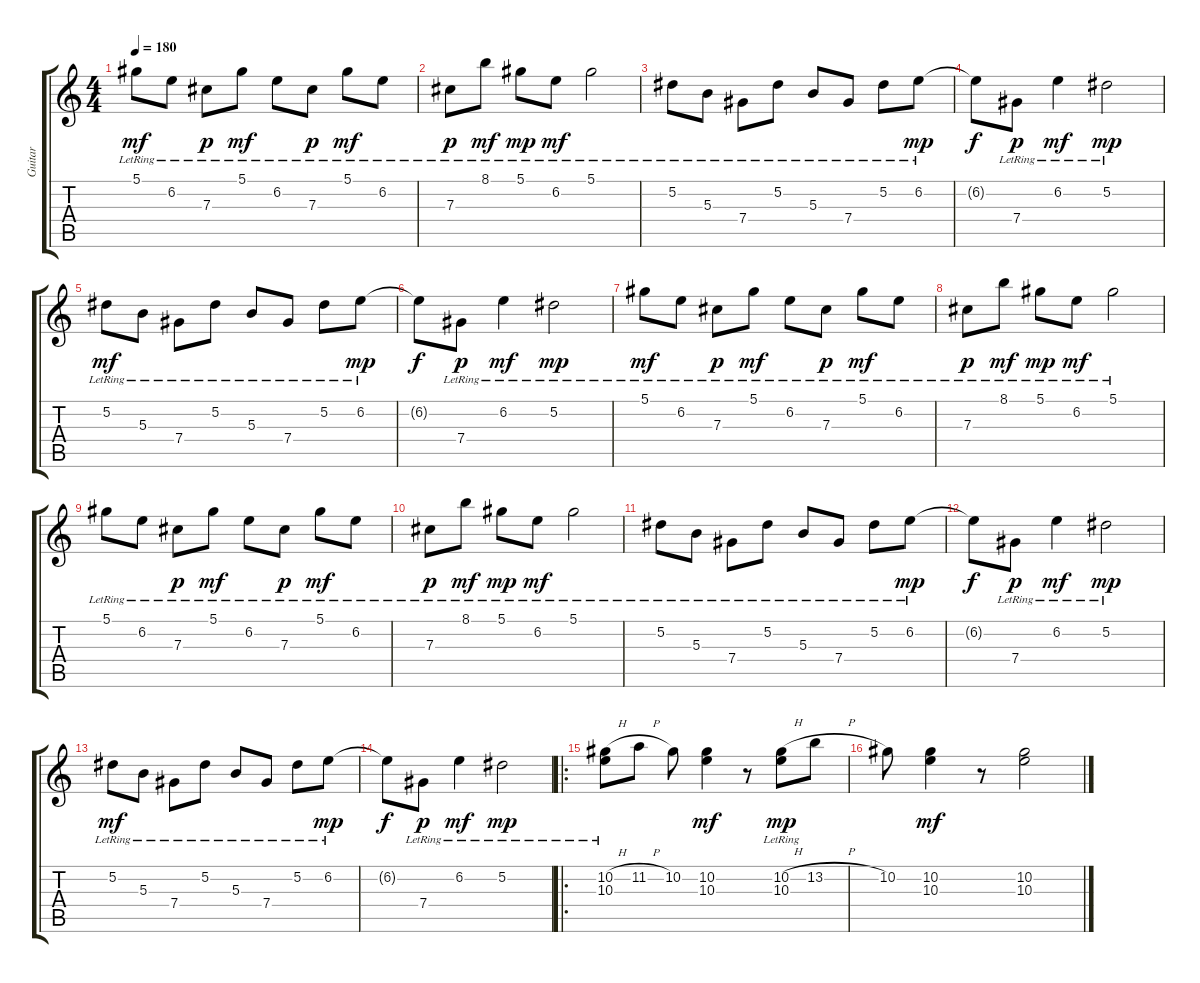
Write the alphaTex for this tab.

\track ("Guitar" "Guitar") {instrument distortionguitar}
\staff {score tabs}
\tuning (Eb4 Bb3 Gb3 Db3 Ab2 Eb2) {hide}
\ts (4 4)
\tempo 180
\clef g2
\ks c
5.1{lr}.8{dy mf} 6.2{lr}.8 7.3{lr}.8{dy p} 5.1{lr}.8{dy mf} 6.2{lr}.8 7.3{lr}.8{dy p} 5.1{lr}.8{dy mf} 6.2{lr}.8 |
7.3{lr}.8{dy p} 8.1{lr}.8{dy mf} 5.1{lr}.8{dy mp} 6.2{lr}.8{dy mf} 5.1{lr}.2 |
5.2{lr}.8 5.3{lr}.8 7.4{lr}.8 5.2{lr}.8 5.3{lr}.8 7.4{lr}.8 5.2{lr}.8 6.2{lr}.8{dy mp} |
6.2{t}.8{dy f} 7.4{lr}.8{dy p} 6.2{lr}.4{dy mf} 5.2{lr}.2{dy mp} |
5.2{lr}.8{dy mf} 5.3{lr}.8 7.4{lr}.8 5.2{lr}.8 5.3{lr}.8 7.4{lr}.8 5.2{lr}.8 6.2{lr}.8{dy mp} |
6.2{t}.8{dy f} 7.4{lr}.8{dy p} 6.2{lr}.4{dy mf} 5.2{lr}.2{dy mp} |
5.1{lr}.8{dy mf instrument acousticguitarnylon} 6.2{lr}.8 7.3{lr}.8{dy p} 5.1{lr}.8{dy mf} 6.2{lr}.8 7.3{lr}.8{dy p} 5.1{lr}.8{dy mf} 6.2{lr}.8 |
7.3{lr}.8{dy p} 8.1{lr}.8{dy mf} 5.1{lr}.8{dy mp} 6.2{lr}.8{dy mf} 5.1{lr}.2 |
5.1{lr}.8 6.2{lr}.8 7.3{lr}.8{dy p} 5.1{lr}.8{dy mf} 6.2{lr}.8 7.3{lr}.8{dy p} 5.1{lr}.8{dy mf} 6.2{lr}.8 |
7.3{lr}.8{dy p} 8.1{lr}.8{dy mf} 5.1{lr}.8{dy mp} 6.2{lr}.8{dy mf} 5.1{lr}.2 |
5.2{lr}.8 5.3{lr}.8 7.4{lr}.8 5.2{lr}.8 5.3{lr}.8 7.4{lr}.8 5.2{lr}.8 6.2{lr}.8{dy mp} |
6.2{t}.8{dy f} 7.4{lr}.8{dy p} 6.2{lr}.4{dy mf} 5.2{lr}.2{dy mp} |
5.2{lr}.8{dy mf} 5.3{lr}.8 7.4{lr}.8 5.2{lr}.8 5.3{lr}.8 7.4{lr}.8 5.2{lr}.8 6.2{lr}.8{dy mp} |
6.2{t}.8{dy f} 7.4{lr}.8{dy p} 6.2{lr}.4{dy mf} 5.2{lr}.2{dy mp} |
\ro
(10.2{h} 10.3{lr}).8{volume 13 instrument electricguitarmuted} 11.2{h}.8 10.2.8 (10.2 10.3).4{dy mf} r.8 (10.2{h} 10.3{lr}).8{dy mp} 13.2{h}.8 |
10.2.8 (10.2 10.3).4{dy mf} r.8 (10.2 10.3).2
